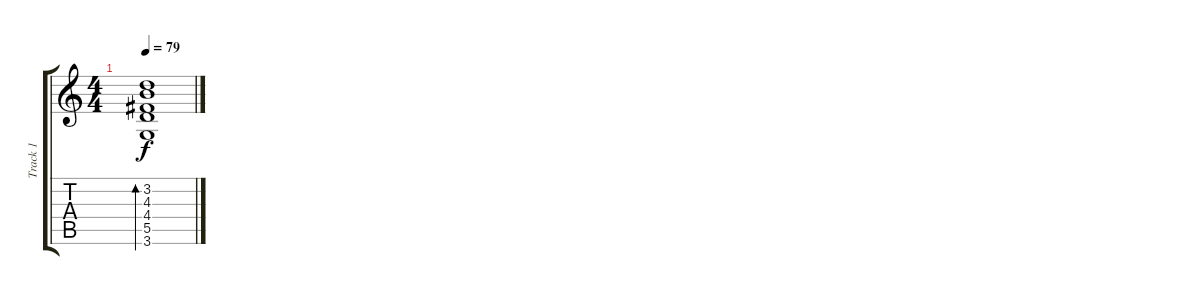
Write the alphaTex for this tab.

\track ("Track 1" "Track 1") {instrument acousticguitarsteel}
\staff {score tabs}
\tuning (E4 B3 G3 D3 A2 E2) {hide}
\ts (4 4)
\tempo 79
\clef g2
\ks c
(3.2 4.3 4.4 5.5 3.6).1{bd 480 dy f}
